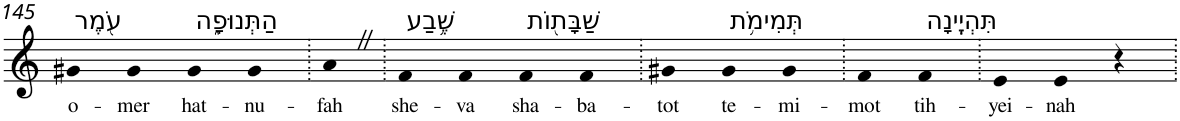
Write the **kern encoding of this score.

**kern	**text
*part1	*part1
*staff1	*staff1
*I"Piano	*
*I'Pno	*
!!LO:PB:g=z
*clefG2	*
*k[]	*
=145	=145
!LO:TX:a:t=עֹ֖מֶר	!
!	!LO:LY:b
4g#X	o-
!	!LO:LY:b
4g#	-mer
!LO:TX:a:t=הַתְּנוּפָ֑ה	!
!	!LO:LY:b
4g#	hat-
!	!LO:LY:b
4g#	-nu-
=146.	=146.
!	!LO:LY:b
4aZ	-fah
=147.	=147.
!LO:TX:a:t=שֶׁ֥בַע	!
!	!LO:LY:b
4f	she-
!	!LO:LY:b
4f	-va
!LO:TX:a:t=שַׁבָּת֖וֹת	!
!	!LO:LY:b
4f	sha-
!	!LO:LY:b
4f	-ba-
=148.	=148.
!	!LO:LY:b
4g#X	-tot
!LO:TX:a:t=תְּמִימֹ֥ת	!
!	!LO:LY:b
4g#	te-
!	!LO:LY:b
4g#	-mi-
=149.	=149.
!	!LO:LY:b
4f	-mot
!LO:TX:a:t=תִּהְיֶֽינָה	!
!	!LO:LY:b
4f	tih-
=150.	=150.
!	!LO:LY:b
4e	-yei-
!	!LO:LY:b
4e	-nah
4r	.
=.	=.
*-	*-
